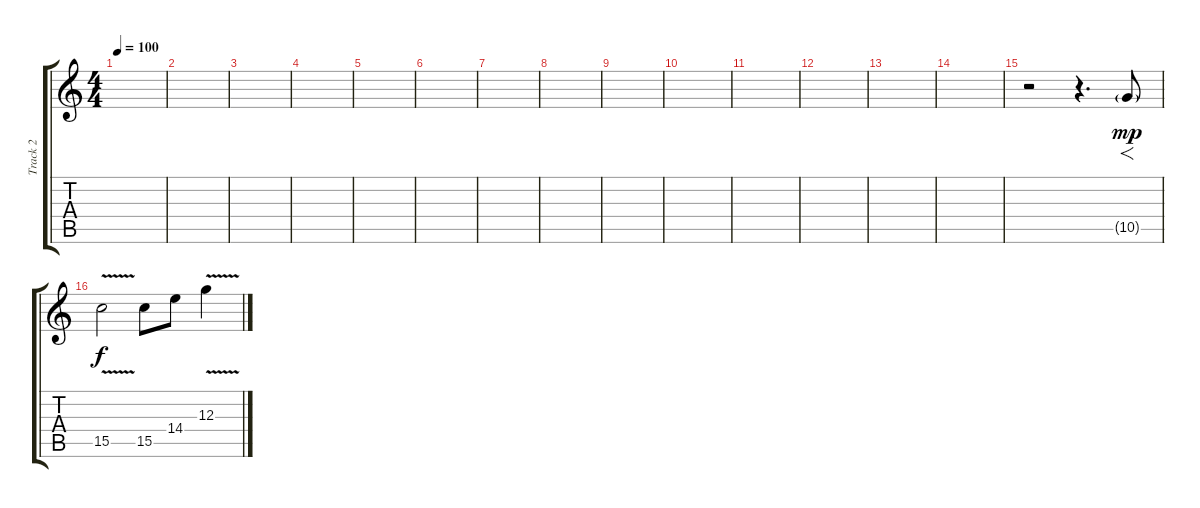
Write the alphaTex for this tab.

\track ("Track 2" "Track 2") {instrument overdrivenguitar}
\staff {score tabs}
\tuning (E4 B3 G3 D3 A2 E2) {hide}
\ts (4 4)
\tempo 100
\clef g2
\ks c
|
|
|
|
|
|
|
|
|
|
|
|
|
|
r.2 r.4{d} 10.5{g}.8{f dy mp} |
15.5{v}.2{dy f} 15.5.8 14.4.8 12.3{v}.4
